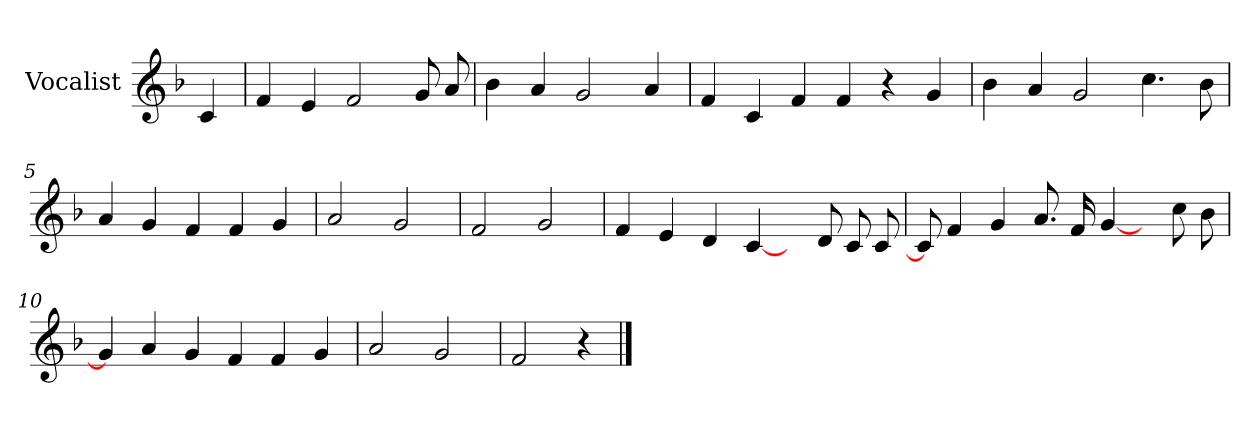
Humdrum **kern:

**kern
*part1
*staff1
*I"Vocalist
*k[b-]
*F:
=
4c
=1
4f
4e
2f
8g
8a
=2
4b-
4a
2g
4a
=3
4f
4c
4f
4f
4r
4g
=4
4b-
4a
2g
4.cc
8b-
=5
4a
4g
4f
4f
4g
=6
2a
2g
=7
2f
2g
=8
4f
4e
4d
[4c
8ryy
8d
8c
8c
=9
8c]
4f
4g
8.a
16f
[4g
8ryy
8cc
8b-
=10
4g]
4a
4g
4f
4f
4g
=11
2a
2g
=12
2f
4r
==
*-
